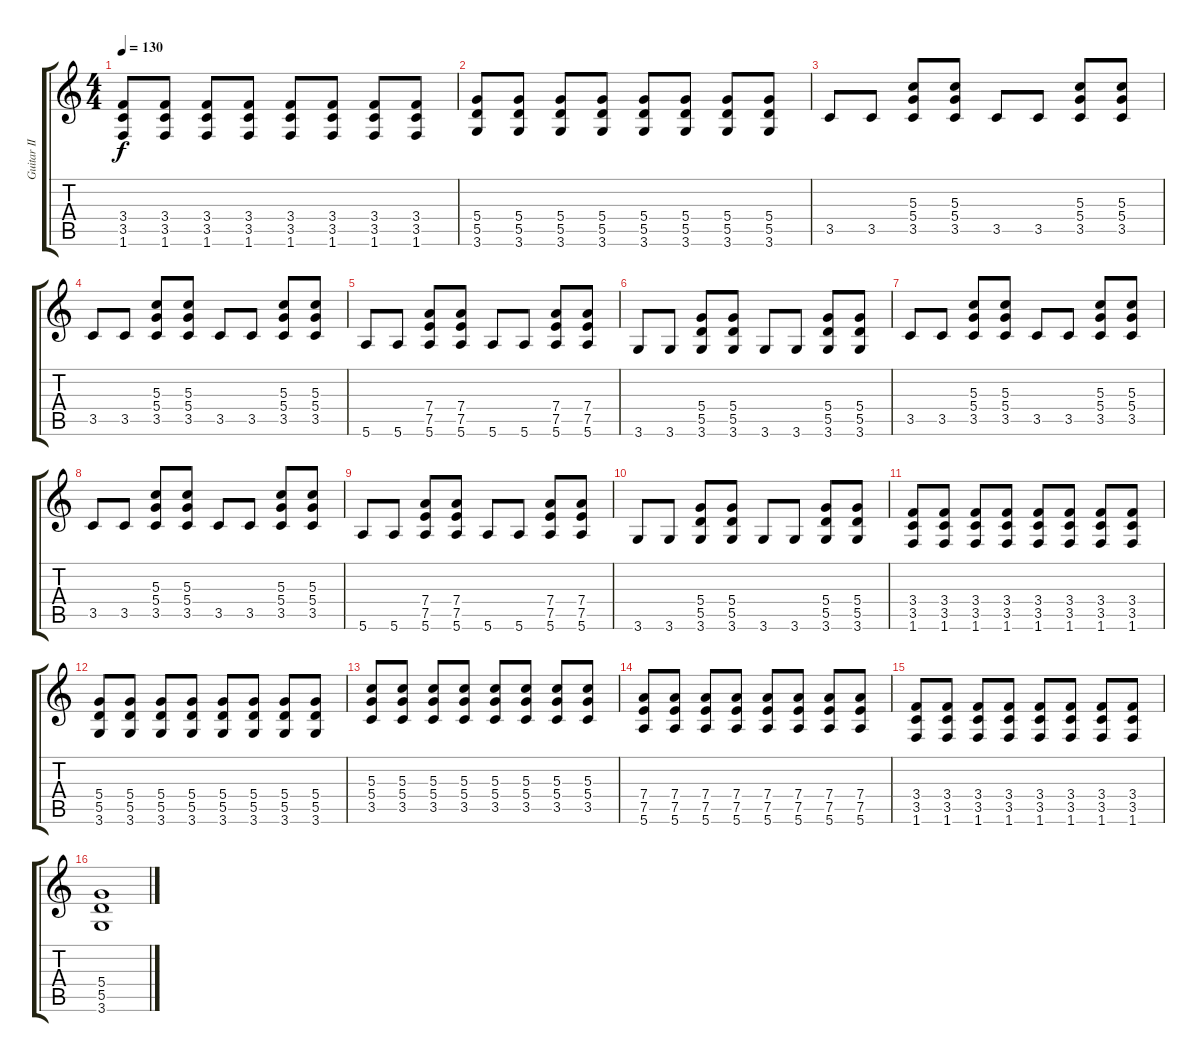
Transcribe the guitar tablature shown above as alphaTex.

\track ("Guitar II" "Guitar II") {instrument distortionguitar}
\staff {score tabs}
\tuning (E4 B3 G3 D3 A2 E2) {hide}
\ts (4 4)
\tempo 130
\clef g2
\ks c
(3.4 3.5 1.6).8{dy f} (3.4 3.5 1.6).8 (3.4 3.5 1.6).8 (3.4 3.5 1.6).8 (3.4 3.5 1.6).8 (3.4 3.5 1.6).8 (3.4 3.5 1.6).8 (3.4 3.5 1.6).8 |
(5.4 5.5 3.6).8 (5.4 5.5 3.6).8 (5.4 5.5 3.6).8 (5.4 5.5 3.6).8 (5.4 5.5 3.6).8 (5.4 5.5 3.6).8 (5.4 5.5 3.6).8 (5.4 5.5 3.6).8 |
3.5.8{instrument electricguitarmuted} 3.5.8 (5.3 5.4 3.5).8{instrument distortionguitar} (5.3 5.4 3.5).8 3.5.8{instrument electricguitarmuted} 3.5.8 (5.3 5.4 3.5).8{instrument distortionguitar} (5.3 5.4 3.5).8 |
3.5.8{instrument electricguitarmuted} 3.5.8 (5.3 5.4 3.5).8{instrument distortionguitar} (5.3 5.4 3.5).8 3.5.8{instrument electricguitarmuted} 3.5.8 (5.3 5.4 3.5).8{instrument distortionguitar} (5.3 5.4 3.5).8 |
5.6.8{instrument electricguitarmuted} 5.6.8 (7.4 7.5 5.6).8{instrument distortionguitar} (7.4 7.5 5.6).8 5.6.8{instrument electricguitarmuted} 5.6.8 (7.4 7.5 5.6).8{instrument distortionguitar} (7.4 7.5 5.6).8 |
3.6.8{instrument electricguitarmuted} 3.6.8 (5.4 5.5 3.6).8{instrument distortionguitar} (5.4 5.5 3.6).8 3.6.8{instrument electricguitarmuted} 3.6.8 (5.4 5.5 3.6).8{instrument distortionguitar} (5.4 5.5 3.6).8 |
3.5.8{instrument electricguitarmuted} 3.5.8 (5.3 5.4 3.5).8{instrument distortionguitar} (5.3 5.4 3.5).8 3.5.8{instrument electricguitarmuted} 3.5.8 (5.3 5.4 3.5).8{instrument distortionguitar} (5.3 5.4 3.5).8 |
3.5.8{instrument electricguitarmuted} 3.5.8 (5.3 5.4 3.5).8{instrument distortionguitar} (5.3 5.4 3.5).8 3.5.8{instrument electricguitarmuted} 3.5.8 (5.3 5.4 3.5).8{instrument distortionguitar} (5.3 5.4 3.5).8 |
5.6.8{instrument electricguitarmuted} 5.6.8 (7.4 7.5 5.6).8{instrument distortionguitar} (7.4 7.5 5.6).8 5.6.8{instrument electricguitarmuted} 5.6.8 (7.4 7.5 5.6).8{instrument distortionguitar} (7.4 7.5 5.6).8 |
3.6.8{instrument electricguitarmuted} 3.6.8 (5.4 5.5 3.6).8{instrument distortionguitar} (5.4 5.5 3.6).8 3.6.8{instrument electricguitarmuted} 3.6.8 (5.4 5.5 3.6).8{instrument distortionguitar} (5.4 5.5 3.6).8 |
(3.4 3.5 1.6).8 (3.4 3.5 1.6).8 (3.4 3.5 1.6).8 (3.4 3.5 1.6).8 (3.4 3.5 1.6).8 (3.4 3.5 1.6).8 (3.4 3.5 1.6).8 (3.4 3.5 1.6).8 |
(5.4 5.5 3.6).8 (5.4 5.5 3.6).8 (5.4 5.5 3.6).8 (5.4 5.5 3.6).8 (5.4 5.5 3.6).8 (5.4 5.5 3.6).8 (5.4 5.5 3.6).8 (5.4 5.5 3.6).8 |
(5.3 5.4 3.5).8 (5.3 5.4 3.5).8 (5.3 5.4 3.5).8 (5.3 5.4 3.5).8 (5.3 5.4 3.5).8 (5.3 5.4 3.5).8 (5.3 5.4 3.5).8 (5.3 5.4 3.5).8 |
(7.4 7.5 5.6).8 (7.4 7.5 5.6).8 (7.4 7.5 5.6).8 (7.4 7.5 5.6).8 (7.4 7.5 5.6).8 (7.4 7.5 5.6).8 (7.4 7.5 5.6).8 (7.4 7.5 5.6).8 |
(3.4 3.5 1.6).8 (3.4 3.5 1.6).8 (3.4 3.5 1.6).8 (3.4 3.5 1.6).8 (3.4 3.5 1.6).8 (3.4 3.5 1.6).8 (3.4 3.5 1.6).8 (3.4 3.5 1.6).8 |
(5.4 5.5 3.6).1
